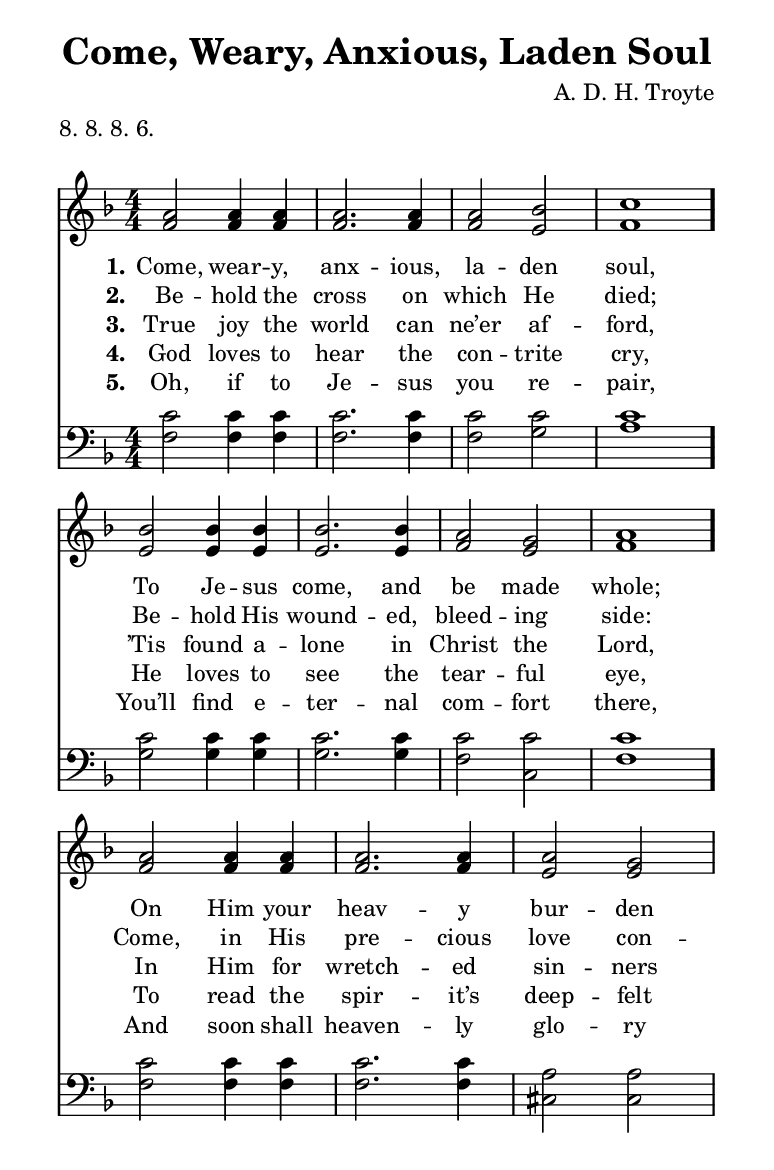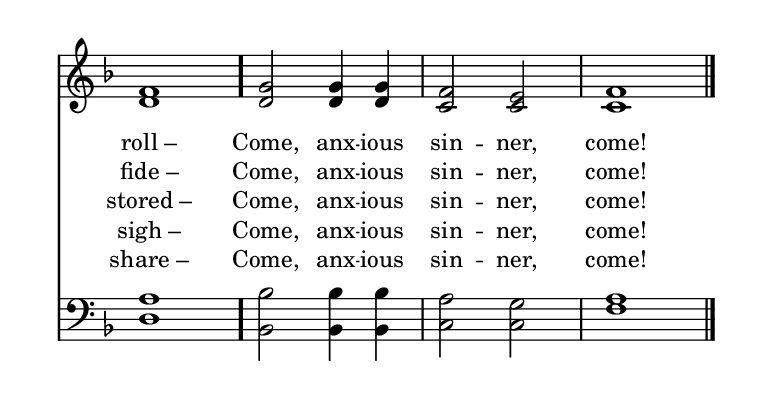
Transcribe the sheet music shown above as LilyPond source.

\include "common/global.ily"
\paper {
  \include "common/paper.ily"
  ragged-bottom = ##t
  ragged-last-bottom = ##t
  systems-per-page = ##f
  page-count = ##f
}

\header{
  %gospel
  hymnnumber = "8"
  title = "Come, Weary, Anxious, Laden Soul"
  tunename = "Troyte"
  meter = "8. 8. 8. 6."
  poet = ""
  composer = "A. D. H. Troyte"
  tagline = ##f
}

patternA = { c2 c4 c4 | c2. c4 | c2 c2 | c1 } % Line 1, 2, 3
patternB = { c2 c4 c4 | c2 c2  | c1    }      % Line 4

global = {
  \include "common/overrides.ily"
  \override Staff.TimeSignature.style = #'numbered
  \time 4/4
  \once \override Score.MetronomeMark.transparent = ##t
  \tempo 2 = 86
  \key f \major
  \autoBeamOff
}

notesSoprano = {
\global
\relative c'' {

  \changePitch \patternA { a a a       | a a     | a bes | c }
  \changePitch \patternA { bes bes bes | bes bes | a g   | a }
  \changePitch \patternA { a a a       | a a     | a g   | f }
  \changePitch \patternB { g g g       | f e     | f     }
  \bar "|."

}
}

notesAlto = {
\global
\relative e' {

  \changePitch \patternA { f f f | f f | f e | f }
  \changePitch \patternA { e e e | e e | f e | f }
  \changePitch \patternA { f f f | f f | e e | d }
  \changePitch \patternB { d d d | c c | c   }

}
}

notesTenor = {
\global
\relative a {

  \changePitch \patternA { c c c       | c c | c c | c }
  \changePitch \patternA { c c c       | c c | c c | c }
  \changePitch \patternA { c c c       | c c | a a | a }
  \changePitch \patternB { bes bes bes | a g | a   }

}
}

notesBass = {
\global
\relative f {

  \changePitch \patternA { f f f       | f f | f g     | a }
  \changePitch \patternA { g g g       | g g | f c     | f }
  \changePitch \patternA { f f f       | f f | cis cis | d }
  \changePitch \patternB { bes bes bes | c c | f       }

}
}

wordsA = \lyricmode {
\set stanza = "1."

  Come, wear -- y, anx -- ious, la -- den soul, \bar "."
  To Je -- sus come, and be made whole; \bar "." \eogbreak
  On Him your heav -- y bur -- den roll_– \bar "."
  Come, anx -- ious sin -- ner, come! \bar "."

}

wordsB = \lyricmode {
\set stanza = "2."

  Be -- hold the cross on which He died;
  Be -- hold His wound -- ed, bleed -- ing side:
  Come, in His pre -- cious love con -- fide_–
  Come, anx -- ious sin -- ner, come!

}

wordsC = \lyricmode {
\set stanza = "3."

  True joy the world can ne’er af -- ford,
  ’Tis found a -- lone in Christ the Lord,
  In Him for wretch -- ed sin -- ners stored_–
  Come, anx -- ious sin -- ner, come!

}

wordsD = \lyricmode {
\set stanza = "4."

  God loves to hear the con -- trite cry,
  He loves to see the tear -- ful eye,
  To read the spir -- it’s deep -- felt sigh_–
  Come, anx -- ious sin -- ner, come!

}

wordsE = \lyricmode {
\set stanza = "5."

  Oh, if to Je -- sus you re -- pair,
  You’ll find e -- ter -- nal com -- fort there,
  And soon shall heaven -- ly glo -- ry share_–
  Come, anx -- ious sin -- ner, come!

}


\score {
  \context ChoirStaff <<
    \context Staff = upper <<
      \set Staff.autoBeaming = ##f
      \set ChoirStaff.systemStartDelimiter = #'SystemStartBar
      \set ChoirStaff.printPartCombineTexts = ##f
      \partcombine #'(2 . 11) \notesSoprano \notesAlto
      \context NullVoice = sopranos { \voiceOne << \notesSoprano >> }
      \context Lyrics = one   \lyricsto sopranos \wordsA
      \context Lyrics = two   \lyricsto sopranos \wordsB
      \context Lyrics = three \lyricsto sopranos \wordsC
      \context Lyrics = four  \lyricsto sopranos \wordsD
      \context Lyrics = five  \lyricsto sopranos \wordsE
    >>
    \context Staff = men <<
      \set Staff.autoBeaming = ##f
      \clef bass
      \set ChoirStaff.printPartCombineTexts = ##f
      \partcombine #'(2 . 11) \notesTenor \notesBass
    >>
  >>
  \layout {
    \include "common/layout.ily"
  }
  #(cond ((ly:get-option 'eog-midi-permitted) #{ \midi{
    \include "common/midi.ily"
  } #}))
}

\version "2.19.49"  % necessary for upgrading to future LilyPond versions.

% vi:set et ts=2 sw=2 ai nocindent syntax=lilypond:
